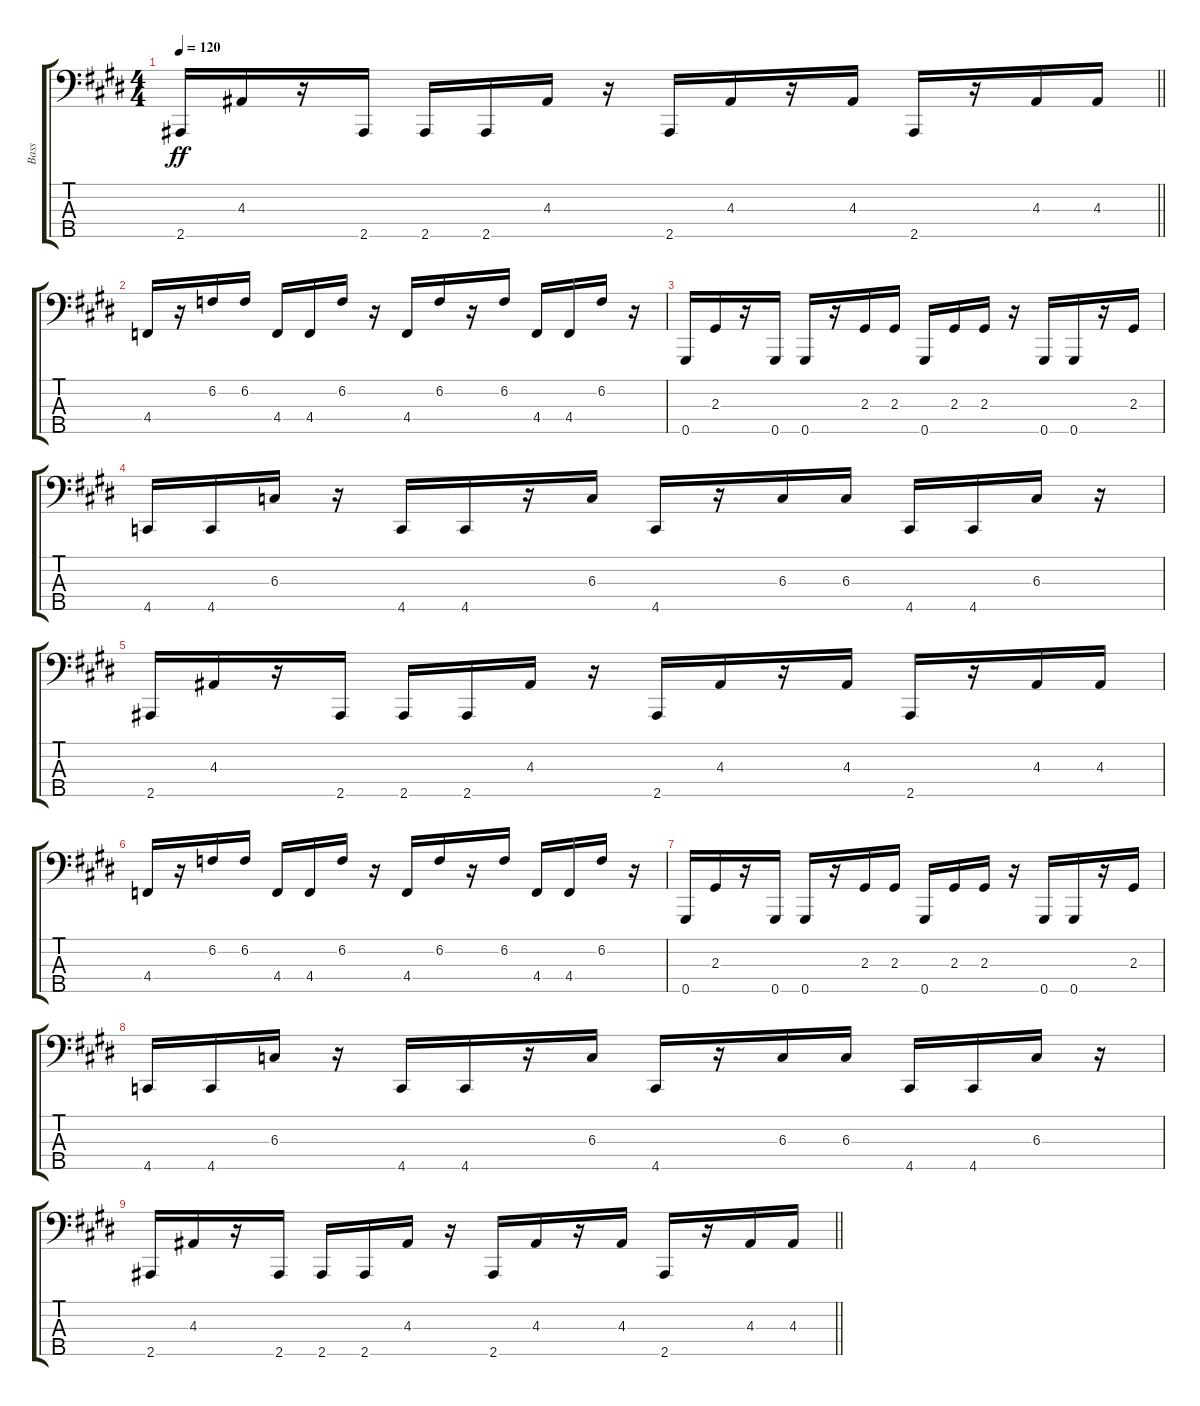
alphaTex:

\track ("Bass" "Bass") {instrument electricbassfinger}
\staff {score tabs}
\tuning (E2 B1 Gb1 Db1 Ab0) {hide}
\ts (4 4)
\tempo 120
\clef f4
\barLineRight lightlight
\ks c#minor
2.5.16{dy ff} 4.3.16 r.16 2.5.16 2.5.16 2.5.16 4.3.16 r.16 2.5.16 4.3.16 r.16 4.3.16 2.5.16 r.16 4.3.16 4.3.16 |
4.4.16 r.16 6.2.16 6.2.16 4.4.16 4.4.16 6.2.16 r.16 4.4.16 6.2.16 r.16 6.2.16 4.4.16 4.4.16 6.2.16 r.16 |
0.5.16 2.3.16 r.16 0.5.16 0.5.16 r.16 2.3.16 2.3.16 0.5.16 2.3.16 2.3.16 r.16 0.5.16 0.5.16 r.16 2.3.16 |
\ks e
4.5.16 4.5.16 6.3.16 r.16 4.5.16 4.5.16 r.16 6.3.16 4.5.16 r.16 6.3.16 6.3.16 4.5.16 4.5.16 6.3.16 r.16 |
\ks c#minor
2.5.16 4.3.16 r.16 2.5.16 2.5.16 2.5.16 4.3.16 r.16 2.5.16 4.3.16 r.16 4.3.16 2.5.16 r.16 4.3.16 4.3.16 |
4.4.16 r.16 6.2.16 6.2.16 4.4.16 4.4.16 6.2.16 r.16 4.4.16 6.2.16 r.16 6.2.16 4.4.16 4.4.16 6.2.16 r.16 |
0.5.16 2.3.16 r.16 0.5.16 0.5.16 r.16 2.3.16 2.3.16 0.5.16 2.3.16 2.3.16 r.16 0.5.16 0.5.16 r.16 2.3.16 |
\ks e
4.5.16 4.5.16 6.3.16 r.16 4.5.16 4.5.16 r.16 6.3.16 4.5.16 r.16 6.3.16 6.3.16 4.5.16 4.5.16 6.3.16 r.16 |
\barLineRight lightlight
\ks c#minor
2.5.16 4.3.16 r.16 2.5.16 2.5.16 2.5.16 4.3.16 r.16 2.5.16 4.3.16 r.16 4.3.16 2.5.16 r.16 4.3.16 4.3.16
